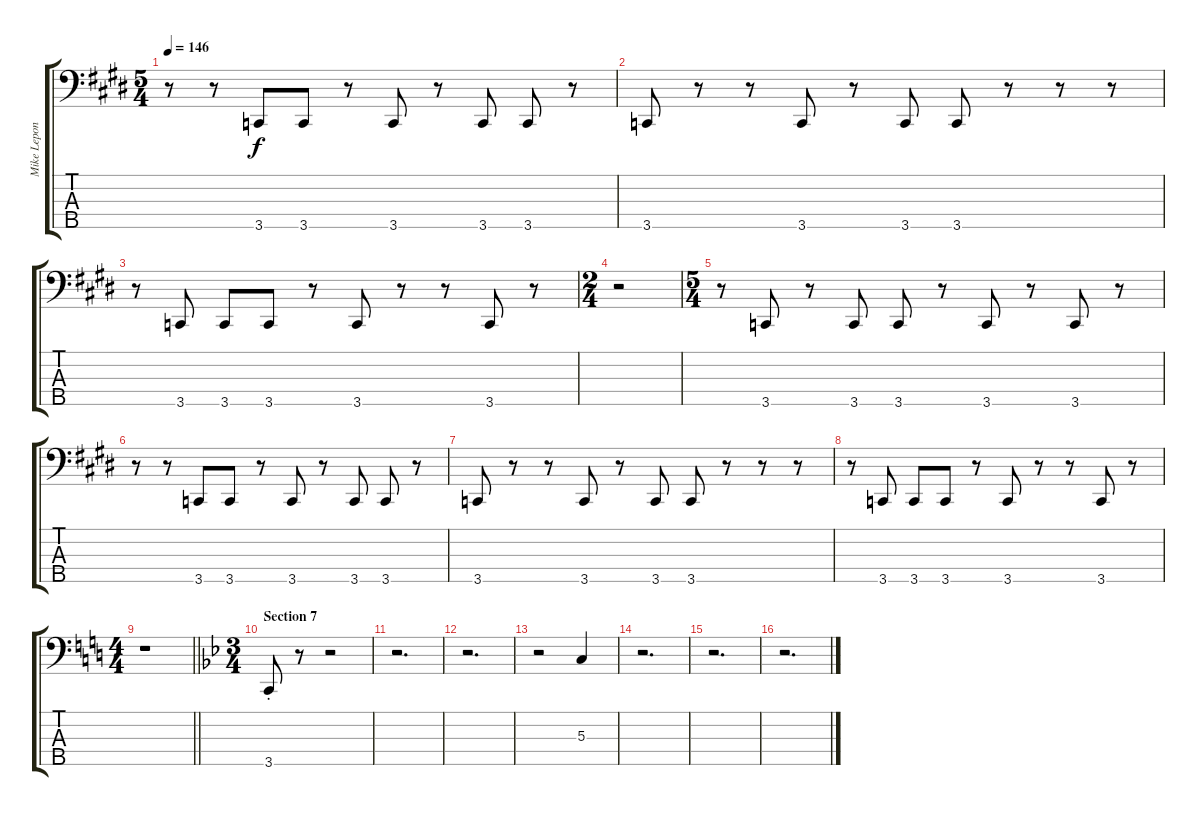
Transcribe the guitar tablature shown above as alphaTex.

\track ("Mike Lepond (bass)" "Mike Lepon") {instrument electricbassfinger}
\staff {score tabs}
\tuning (F2 C2 G1 D1 A0) {hide}
\ts (5 4)
\tempo 146
\clef f4
\ks c#minor
r.8{dy f} r.8 3.5.8 3.5.8 r.8 3.5.8 r.8 3.5.8 3.5.8 r.8 |
3.5.8 r.8 r.8 3.5.8 r.8 3.5.8 3.5.8 r.8 r.8 r.8 |
r.8 3.5.8 3.5.8 3.5.8 r.8 3.5.8 r.8 r.8 3.5.8 r.8 |
\ts (2 4)
r.2 |
\ts (5 4)
r.8 3.5.8 r.8 3.5.8 3.5.8 r.8 3.5.8 r.8 3.5.8 r.8 |
r.8 r.8 3.5.8 3.5.8 r.8 3.5.8 r.8 3.5.8 3.5.8 r.8 |
3.5.8 r.8 r.8 3.5.8 r.8 3.5.8 3.5.8 r.8 r.8 r.8 |
r.8 3.5.8 3.5.8 3.5.8 r.8 3.5.8 r.8 r.8 3.5.8 r.8 |
\ts (4 4)
\barLineRight lightlight
\ks aminor
r.1 |
\ts (3 4)
\section ("" "Section 7")
\ks gminor
3.5{st}.8 r.8 r.2 |
r.2{d} |
r.2{d} |
r.2 5.3.4 |
r.2{d} |
r.2{d} |
r.2{d}
